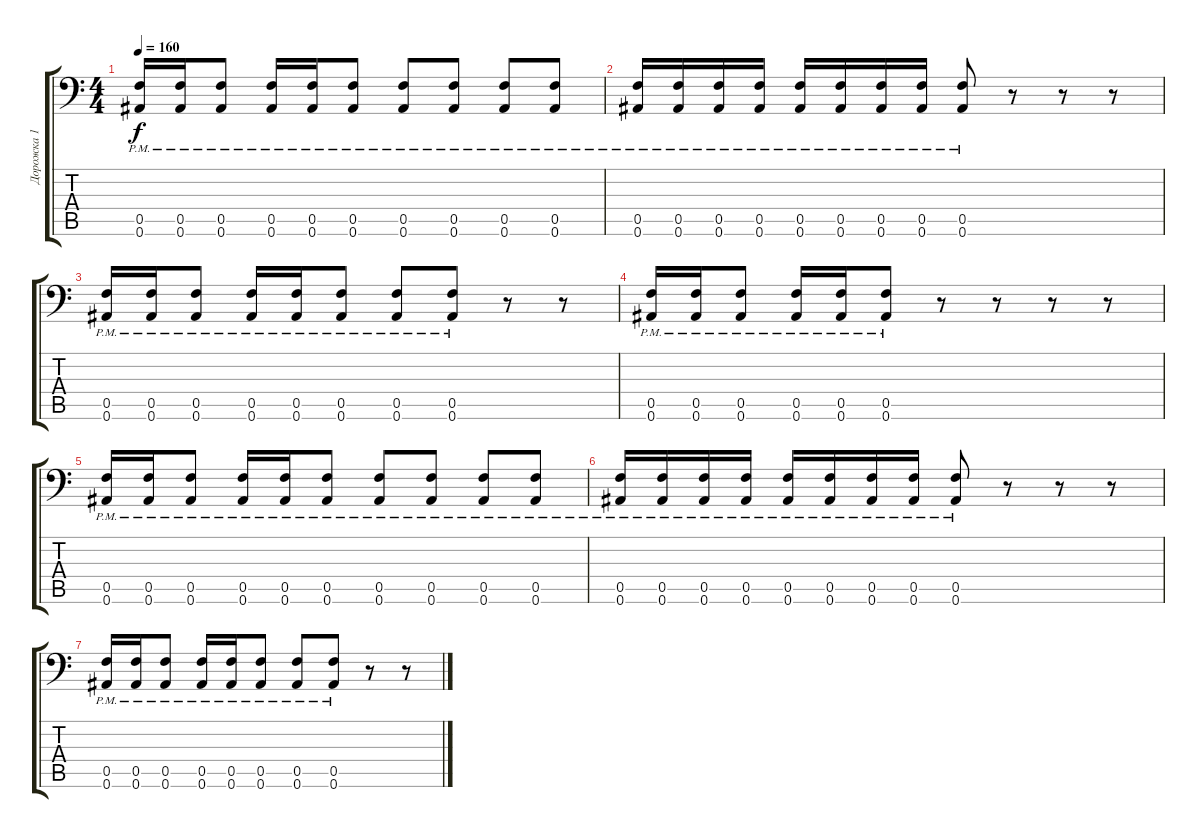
\track ("Дорожка 1" "Дорожка 1") {instrument distortionguitar}
\staff {score tabs}
\tuning (C4 G3 Eb3 Bb2 F2 Bb1) {hide}
\ts (4 4)
\tempo 160
\clef f4
\ks c
(0.5{pm} 0.6{pm}).16{dy f} (0.5{pm} 0.6{pm}).16 (0.5{pm} 0.6{pm}).8 (0.5{pm} 0.6{pm}).16 (0.5{pm} 0.6{pm}).16 (0.5{pm} 0.6{pm}).8 (0.5{pm} 0.6{pm}).8 (0.5{pm} 0.6{pm}).8 (0.5{pm} 0.6{pm}).8 (0.5{pm} 0.6{pm}).8 |
(0.5{pm} 0.6{pm}).16 (0.5{pm} 0.6{pm}).16 (0.5{pm} 0.6{pm}).16 (0.5{pm} 0.6{pm}).16 (0.5{pm} 0.6{pm}).16 (0.5{pm} 0.6{pm}).16 (0.5{pm} 0.6{pm}).16 (0.5{pm} 0.6{pm}).16 (0.5{pm} 0.6{pm}).8 r.8 r.8 r.8 |
(0.5{pm} 0.6{pm}).16 (0.5{pm} 0.6{pm}).16 (0.5{pm} 0.6{pm}).8 (0.5{pm} 0.6{pm}).16 (0.5{pm} 0.6{pm}).16 (0.5{pm} 0.6{pm}).8 (0.5{pm} 0.6{pm}).8 (0.5{pm} 0.6{pm}).8 r.8 r.8 |
(0.5{pm} 0.6{pm}).16 (0.5{pm} 0.6{pm}).16 (0.5{pm} 0.6{pm}).8 (0.5{pm} 0.6{pm}).16 (0.5{pm} 0.6{pm}).16 (0.5{pm} 0.6{pm}).8 r.8 r.8 r.8 r.8 |
(0.5{pm} 0.6{pm}).16 (0.5{pm} 0.6{pm}).16 (0.5{pm} 0.6{pm}).8 (0.5{pm} 0.6{pm}).16 (0.5{pm} 0.6{pm}).16 (0.5{pm} 0.6{pm}).8 (0.5{pm} 0.6{pm}).8 (0.5{pm} 0.6{pm}).8 (0.5{pm} 0.6{pm}).8 (0.5{pm} 0.6{pm}).8 |
(0.5{pm} 0.6{pm}).16 (0.5{pm} 0.6{pm}).16 (0.5{pm} 0.6{pm}).16 (0.5{pm} 0.6{pm}).16 (0.5{pm} 0.6{pm}).16 (0.5{pm} 0.6{pm}).16 (0.5{pm} 0.6{pm}).16 (0.5{pm} 0.6{pm}).16 (0.5{pm} 0.6{pm}).8 r.8 r.8 r.8 |
(0.5{pm} 0.6{pm}).16 (0.5{pm} 0.6{pm}).16 (0.5{pm} 0.6{pm}).8 (0.5{pm} 0.6{pm}).16 (0.5{pm} 0.6{pm}).16 (0.5{pm} 0.6{pm}).8 (0.5{pm} 0.6{pm}).8 (0.5{pm} 0.6{pm}).8 r.8 r.8
